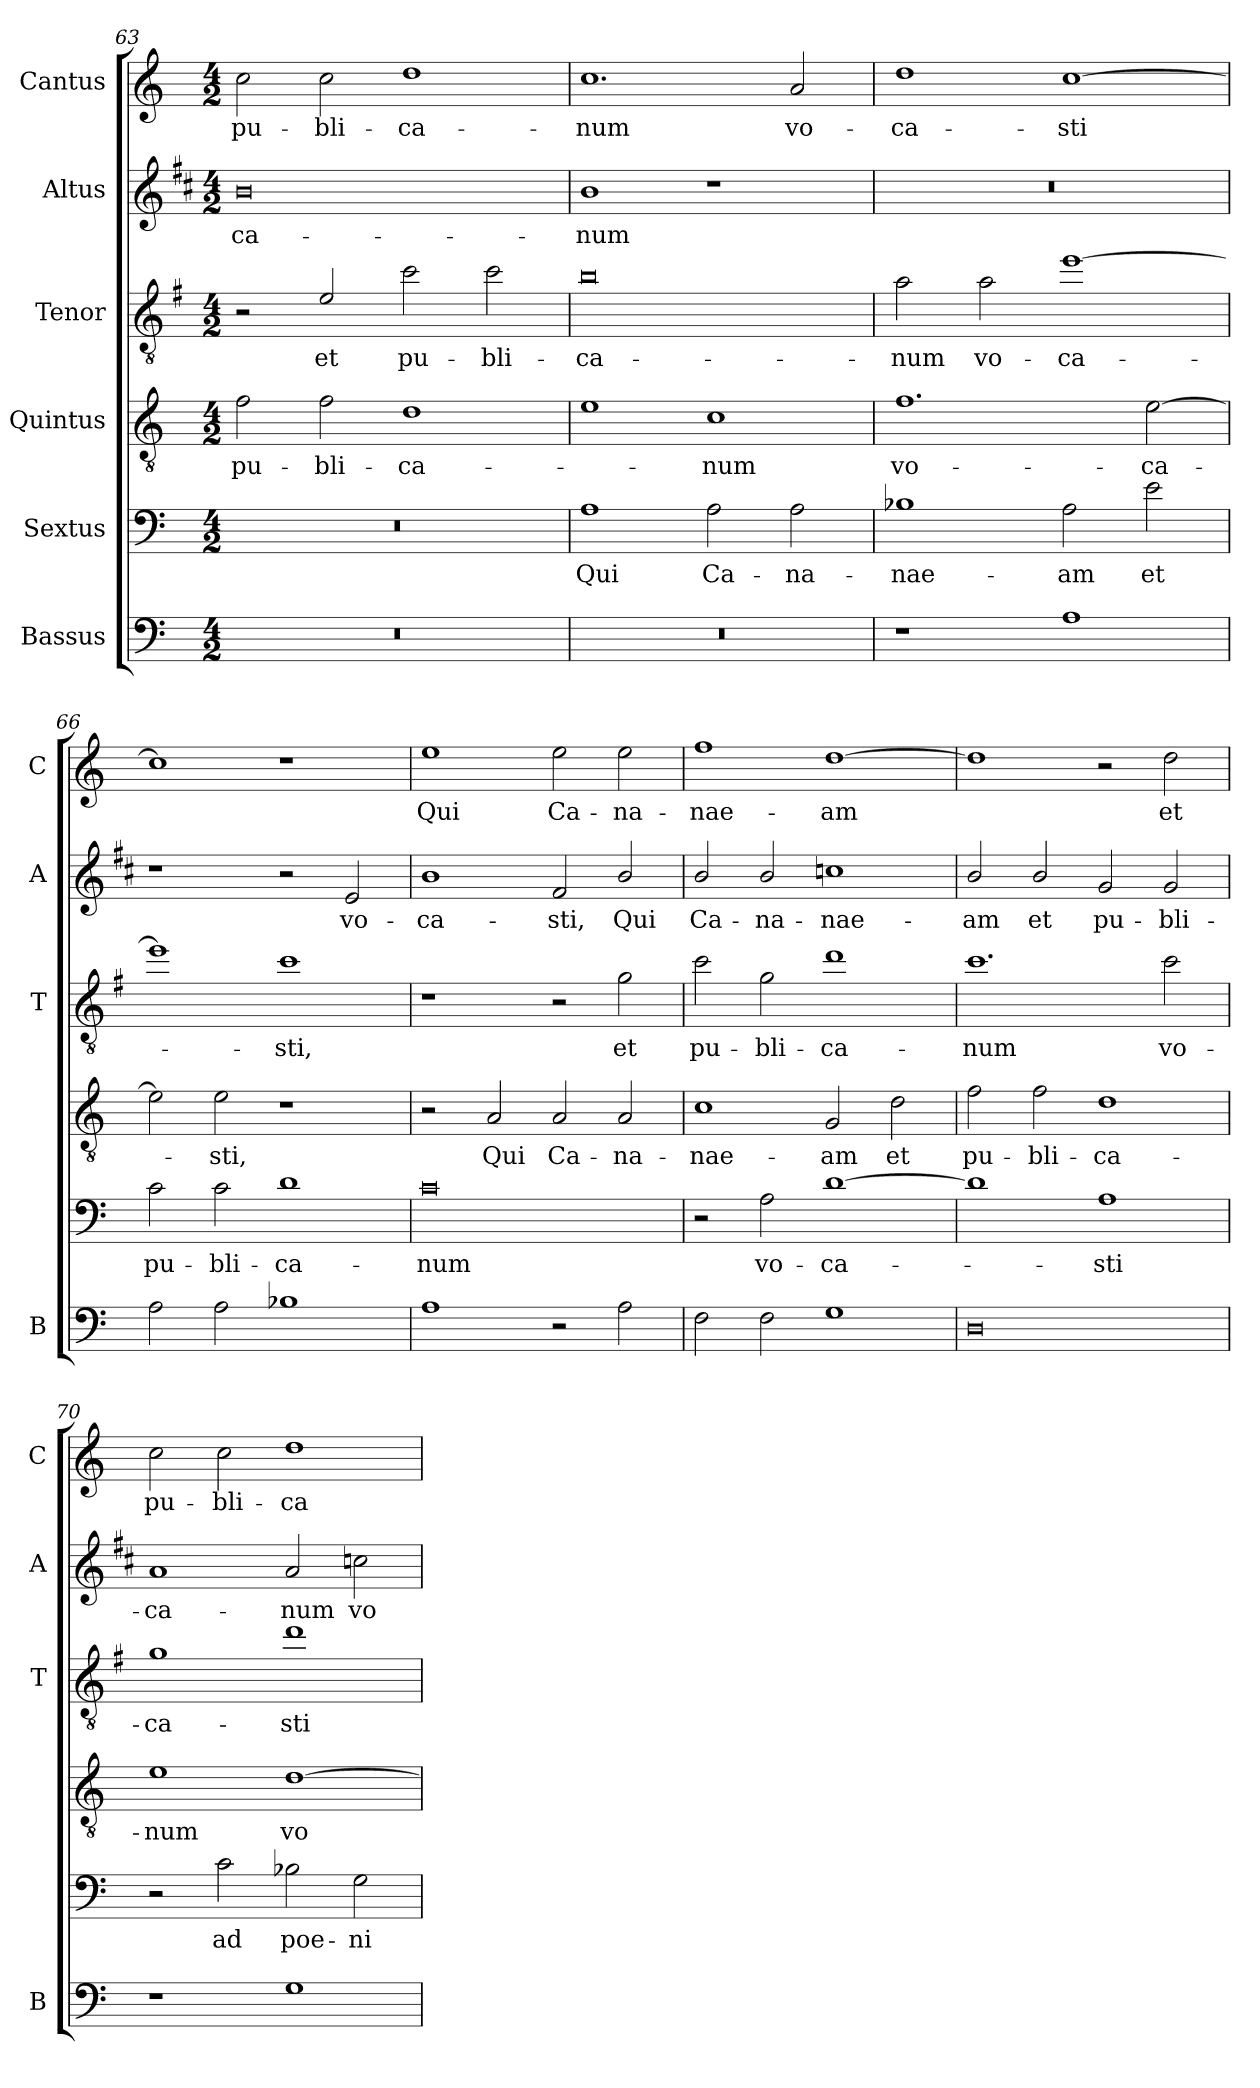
**kern	**kern	**text	**kern	**text	**kern	**text	**kern	**text	**kern	**text
*part6	*part5	*part5	*part4	*part4	*part3	*part3	*part2	*part2	*part1	*part1
*staff6	*staff5	*staff5	*staff4	*staff4	*staff3	*staff3	*staff2	*staff2	*staff1	*staff1
*I"Bassus	*I"Sextus	*	*I"Quintus	*	*I"Tenor	*	*I"Altus	*	*I"Cantus	*
*I'B	*	*	*	*	*I'T	*	*I'A	*	*I'C	*
*clefF4	*clefF4	*	*clefGv2	*	*clefGv2	*	*clefG2	*	*clefG2	*
*	*	*	*	*	*ITrd4c7	*	*ITrd1c2	*	*	*
*k[]	*k[]	*	*k[]	*	*k[]	*	*k[]	*	*k[]	*
*C:	*C:	*	*C:	*	*C:	*	*C:	*	*C:	*
*M4/2	*M4/2	*	*M4/2	*	*M4/2	*	*M4/2	*	*M4/2	*
=63	=63	=63	=63	=63	=63	=63	=63	=63	=63	=63
!	!	!	!	!LO:LY:b	!	!	!	!LO:LY:b	!	!LO:LY:b
0r	0r	.	2f\	pu-	2r	.	0a	-ca-	2cc\	pu-
!	!	!	!	!LO:LY:b	!	!LO:LY:b	!	!	!	!LO:LY:b
.	.	.	2f\	-bli-	2A/	et	.	.	2cc\	-bli-
!	!	!	!	!LO:LY:b	!	!LO:LY:b	!	!	!	!LO:LY:b
.	.	.	1d	-ca-	2f\	pu-	.	.	1dd	-ca-
!	!	!	!	!	!	!LO:LY:b	!	!	!	!
.	.	.	.	.	2f\	-bli-	.	.	.	.
=64	=64	=64	=64	=64	=64	=64	=64	=64	=64	=64
!	!	!LO:LY:b	!	!	!	!LO:LY:b	!	!LO:LY:b	!	!LO:LY:b
0r	1A	Qui	1e	.	0e	-ca-	1a	-num	1.cc	-num
!	!	!LO:LY:b	!	!LO:LY:b	!	!	!	!	!	!
.	2A\	Ca-	1c	-num	.	.	1r	.	.	.
!	!	!LO:LY:b	!	!	!	!	!	!	!	!LO:LY:b
.	2A\	-na-	.	.	.	.	.	.	2a/	vo-
=65	=65	=65	=65	=65	=65	=65	=65	=65	=65	=65
!	!	!LO:LY:b	!	!LO:LY:b	!	!LO:LY:b	!	!	!	!LO:LY:b
1r	1B-X	-nae-	1.f	vo-	2d\	-num	0r	.	1dd	-ca-
!	!	!	!	!	!	!LO:LY:b	!	!	!	!
.	.	.	.	.	2d\	vo-	.	.	.	.
!	!	!LO:LY:b	!	!	!	!LO:LY:b	!	!	!	!LO:LY:b
1A	2A\	-am	.	.	[1a	-ca-	.	.	[1cc	-sti
!	!	!LO:LY:b	!	!LO:LY:b	!	!	!	!	!	!
.	2e\	et	[2e\	-ca-	.	.	.	.	.	.
!!LO:PB:g=z
=66	=66	=66	=66	=66	=66	=66	=66	=66	=66	=66
!	!	!LO:LY:b	!	!	!	!	!	!	!	!
2A\	2c\	pu-	2e\]	.	1a]	.	1r	.	1cc]	.
!	!	!LO:LY:b	!	!LO:LY:b	!	!	!	!	!	!
2A\	2c\	-bli-	2e\	-sti,	.	.	.	.	.	.
!	!	!LO:LY:b	!	!	!	!LO:LY:b	!	!	!	!
1B-X	1d	-ca-	1r	.	1f	-sti,	2r	.	1r	.
!	!	!	!	!	!	!	!	!LO:LY:b	!	!
.	.	.	.	.	.	.	2d/	vo-	.	.
=67	=67	=67	=67	=67	=67	=67	=67	=67	=67	=67
!	!	!LO:LY:b	!	!	!	!	!	!LO:LY:b	!	!LO:LY:b
1A	0c	-num	2r	.	1r	.	1a	-ca-	1ee	Qui
!	!	!	!	!LO:LY:b	!	!	!	!	!	!
.	.	.	2A/	Qui	.	.	.	.	.	.
!	!	!	!	!LO:LY:b	!	!	!	!LO:LY:b	!	!LO:LY:b
2r	.	.	2A/	Ca-	2r	.	2e/	-sti,	2ee\	Ca-
!	!	!	!	!LO:LY:b	!	!LO:LY:b	!	!LO:LY:b	!	!LO:LY:b
2A\	.	.	2A/	-na-	2c\	et	2a/	Qui	2ee\	-na-
=68	=68	=68	=68	=68	=68	=68	=68	=68	=68	=68
!	!	!	!	!LO:LY:b	!	!LO:LY:b	!	!LO:LY:b	!	!LO:LY:b
2F\	2r	.	1c	-nae-	2f\	pu-	2a/	Ca-	1ff	-nae-
!	!	!LO:LY:b	!	!	!	!LO:LY:b	!	!LO:LY:b	!	!
2F\	2A\	vo-	.	.	2c\	-bli-	2a/	-na-	.	.
!	!	!LO:LY:b	!	!LO:LY:b	!	!LO:LY:b	!	!LO:LY:b	!	!LO:LY:b
1G	[1d	-ca-	2G/	-am	1g	-ca-	1b-X	-nae-	[1dd	-am
!	!	!	!	!LO:LY:b	!	!	!	!	!	!
.	.	.	2d\	et	.	.	.	.	.	.
=69	=69	=69	=69	=69	=69	=69	=69	=69	=69	=69
!	!	!	!	!LO:LY:b	!	!LO:LY:b	!	!LO:LY:b	!	!
0D	1d]	.	2f\	pu-	1.f	-num	2a/	-am	1dd]	.
!	!	!	!	!LO:LY:b	!	!	!	!LO:LY:b	!	!
.	.	.	2f\	-bli-	.	.	2a/	et	.	.
!	!	!LO:LY:b	!	!LO:LY:b	!	!	!	!LO:LY:b	!	!
.	1A	-sti	1d	-ca-	.	.	2f/	pu-	2r	.
!	!	!	!	!	!	!LO:LY:b	!	!LO:LY:b	!	!LO:LY:b
.	.	.	.	.	2f\	vo-	2f/	-bli-	2dd\	et
=70	=70	=70	=70	=70	=70	=70	=70	=70	=70	=70
!	!	!	!	!LO:LY:b	!	!LO:LY:b	!	!LO:LY:b	!	!LO:LY:b
1r	2r	.	1e	-num	1c	-ca-	1g	-ca-	2cc\	pu-
!	!	!LO:LY:b	!	!	!	!	!	!	!	!LO:LY:b
.	2c\	ad	.	.	.	.	.	.	2cc\	-bli-
!	!	!LO:LY:b	!	!LO:LY:b	!	!LO:LY:b	!	!LO:LY:b	!	!LO:LY:b
1G	2B-X\	poe-	[1d	vo-	1g	-sti	2g/	-num	1dd	-ca-
!	!	!LO:LY:b	!	!	!	!	!	!LO:LY:b	!	!
.	2G\	-ni-	.	.	.	.	2b-X\	vo-	.	.
=	=	=	=	=	=	=	=	=	=	=
*-	*-	*-	*-	*-	*-	*-	*-	*-	*-	*-
